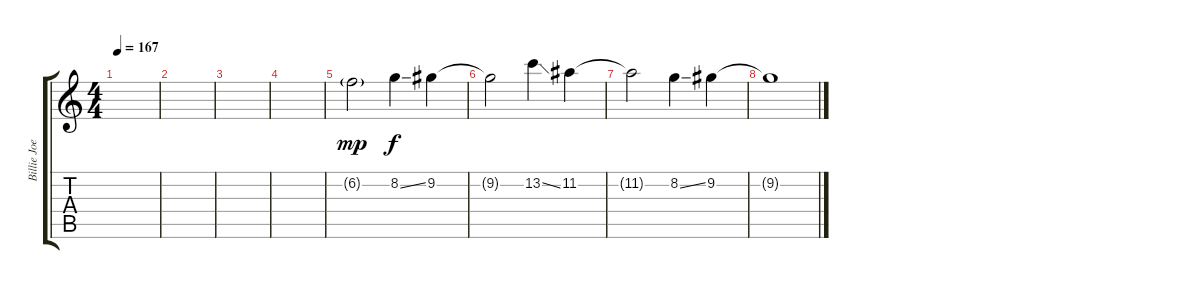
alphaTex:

\track ("Billie Joe Armstrong (Solo)" "Billie Joe") {instrument distortionguitar}
\staff {score tabs}
\tuning (E4 B3 G3 D3 A2 E2) {hide}
\ts (4 4)
\tempo 167
\clef g2
\ks c
|
|
|
|
6.2{g}.2{dy mp} 8.2{ss}.4{dy f} 9.2.4 |
9.2{t}.2 13.2{ss}.4 11.2.4 |
11.2{t}.2 8.2{ss}.4 9.2.4 |
9.2{t}.1
